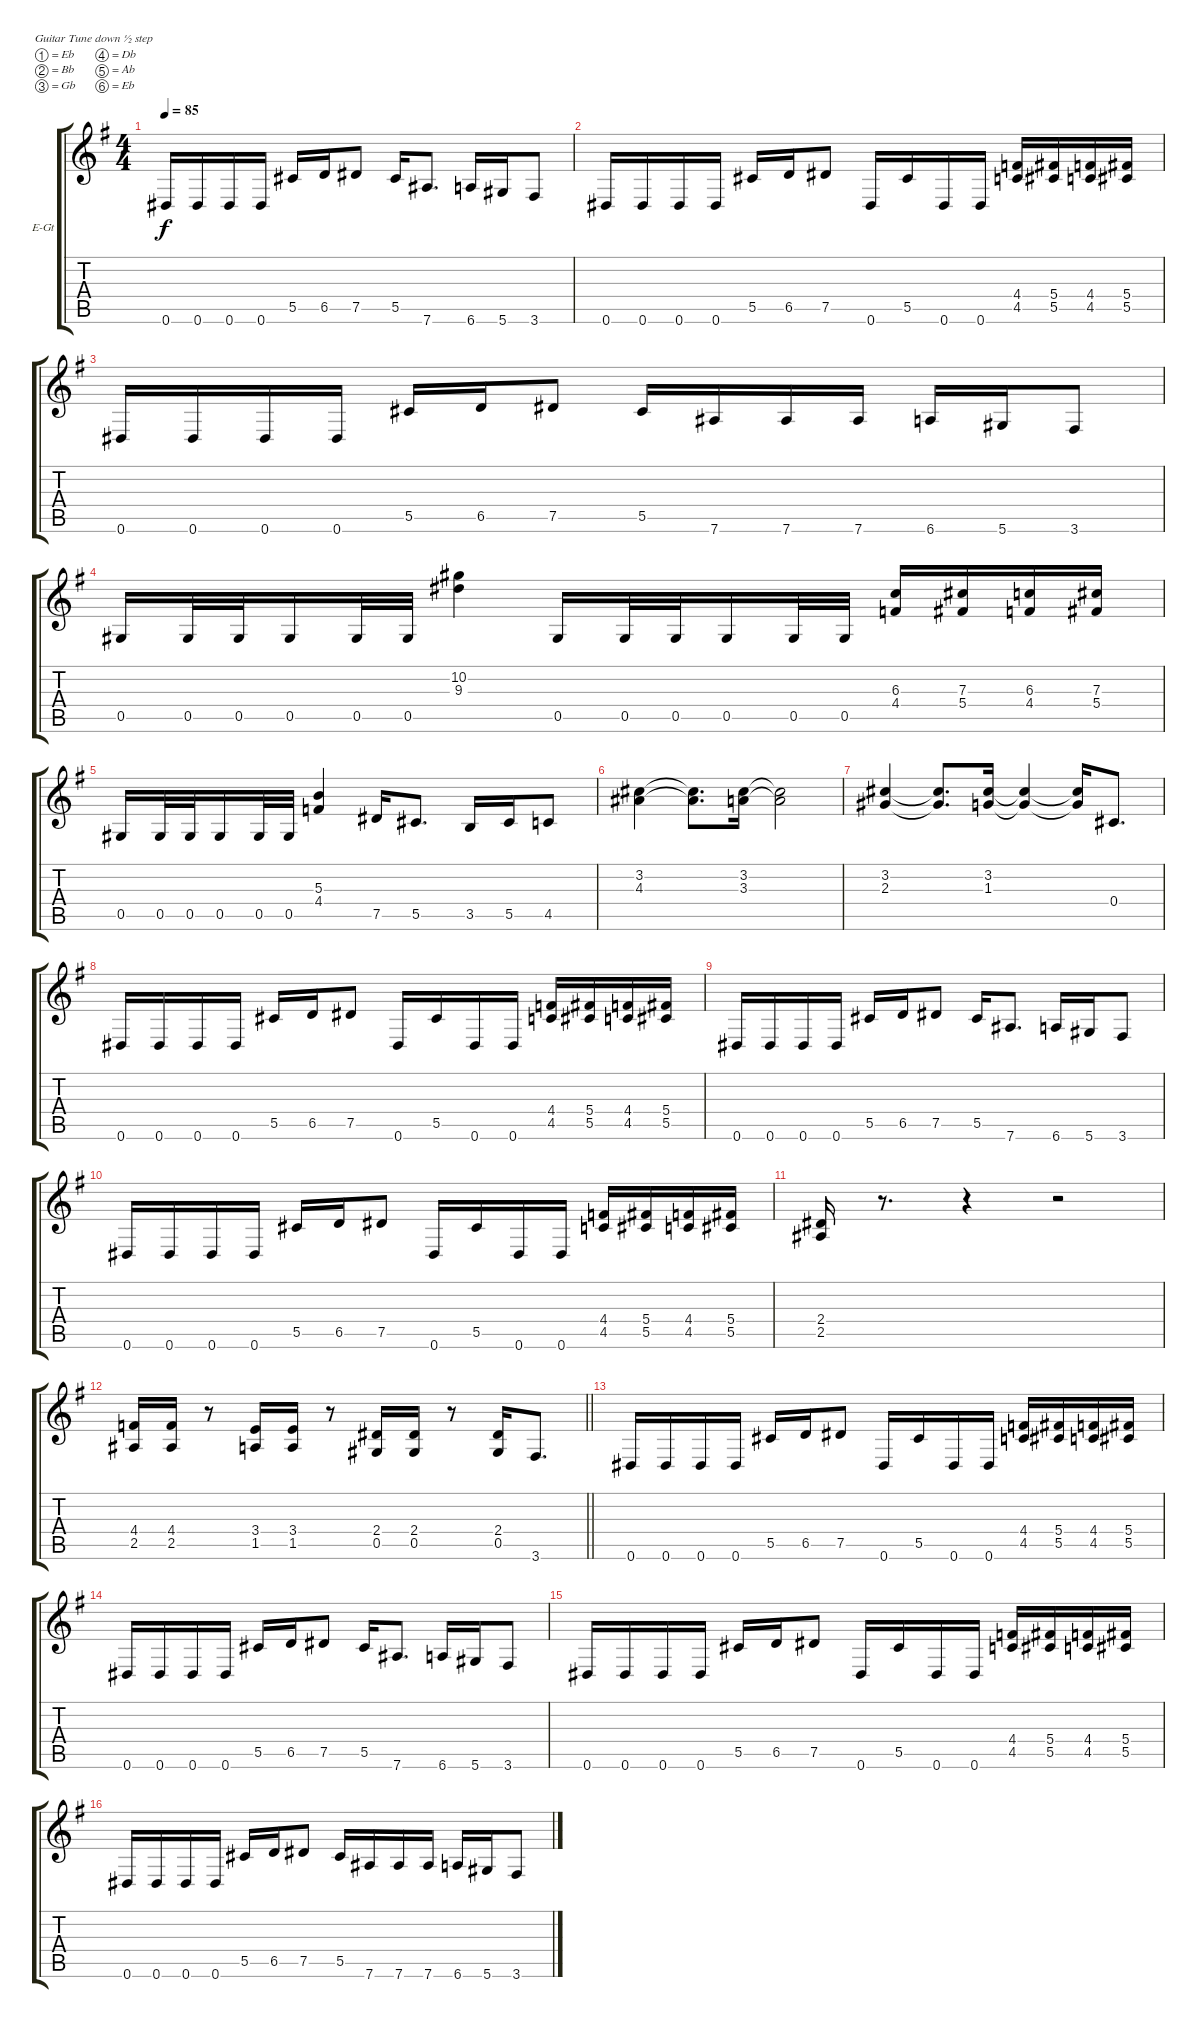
\bracketExtendMode groupsimilarinstruments
\firstSystemTrackNameOrientation horizontal
\otherSystemsTrackNameOrientation horizontal
\track ("d" "E-Gt") {instrument distortionguitar}
\staff {score tabs}
\tuning (Eb4 Bb3 Gb3 Db3 Ab2 Eb2)
\ts (4 4)
\tempo 85
\clef g2
\ks g
0.6.16{dy f} 0.6.16 0.6.16 0.6.16 5.5.16 6.5.16 7.5.8 5.5.16 7.6.8{d} 6.6.16 5.6.16 3.6.8 |
0.6.16 0.6.16 0.6.16 0.6.16 5.5.16 6.5.16 7.5.8 0.6.16 5.5.16 0.6.16 0.6.16 (4.4 4.5).16 (5.4 5.5).16 (4.4 4.5).16 (5.4 5.5).16 |
0.6.16 0.6.16 0.6.16 0.6.16 5.5.16 6.5.16 7.5.8 5.5.16 7.6.16 7.6.16 7.6.16 6.6.16 5.6.16 3.6.8 |
0.5.16 0.5.32 0.5.32 0.5.16 0.5.32 0.5.32 (10.2 9.3).4 0.5.16 0.5.32 0.5.32 0.5.16 0.5.32 0.5.32 (6.3 4.4).16 (7.3 5.4).16 (6.3 4.4).16 (7.3 5.4).16 |
0.5.16 0.5.32 0.5.32 0.5.16 0.5.32 0.5.32 (5.3 4.4).4 7.5.16 5.5.8{d} 3.5.16 5.5.16 4.5.8 |
(3.2 4.3).4 (3.2{t} 4.3{t}).8{d} (3.2 3.3).16 (3.2{t} 3.3{t}).2 |
(3.2 2.3).4 (3.2{t} 2.3{t}).8{d} (3.2 1.3).16 (3.2{t} 1.3{t}).4 (3.2{t} 1.3{t}).16 0.4.8{d} |
0.6.16 0.6.16 0.6.16 0.6.16 5.5.16 6.5.16 7.5.8 0.6.16 5.5.16 0.6.16 0.6.16 (4.4 4.5).16 (5.4 5.5).16 (4.4 4.5).16 (5.4 5.5).16 |
0.6.16 0.6.16 0.6.16 0.6.16 5.5.16 6.5.16 7.5.8 5.5.16 7.6.8{d} 6.6.16 5.6.16 3.6.8 |
0.6.16 0.6.16 0.6.16 0.6.16 5.5.16 6.5.16 7.5.8 0.6.16 5.5.16 0.6.16 0.6.16 (4.4 4.5).16 (5.4 5.5).16 (4.4 4.5).16 (5.4 5.5).16 |
(2.4 2.5).16 r.8{d} r.4 r.2 |
\barLineRight lightlight
(4.4 2.5).16 (4.4 2.5).16 r.8 (3.4 1.5).16 (3.4 1.5).16 r.8 (2.4 0.5).16 (2.4 0.5).16 r.8 (2.4 0.5).16 3.6.8{d} |
\section ("" " ")
0.6.16 0.6.16 0.6.16 0.6.16 5.5.16 6.5.16 7.5.8 0.6.16 5.5.16 0.6.16 0.6.16 (4.4 4.5).16 (5.4 5.5).16 (4.4 4.5).16 (5.4 5.5).16 |
0.6.16 0.6.16 0.6.16 0.6.16 5.5.16 6.5.16 7.5.8 5.5.16 7.6.8{d} 6.6.16 5.6.16 3.6.8 |
0.6.16 0.6.16 0.6.16 0.6.16 5.5.16 6.5.16 7.5.8 0.6.16 5.5.16 0.6.16 0.6.16 (4.4 4.5).16 (5.4 5.5).16 (4.4 4.5).16 (5.4 5.5).16 |
0.6.16 0.6.16 0.6.16 0.6.16 5.5.16 6.5.16 7.5.8 5.5.16 7.6.16 7.6.16 7.6.16 6.6.16 5.6.16 3.6.8
